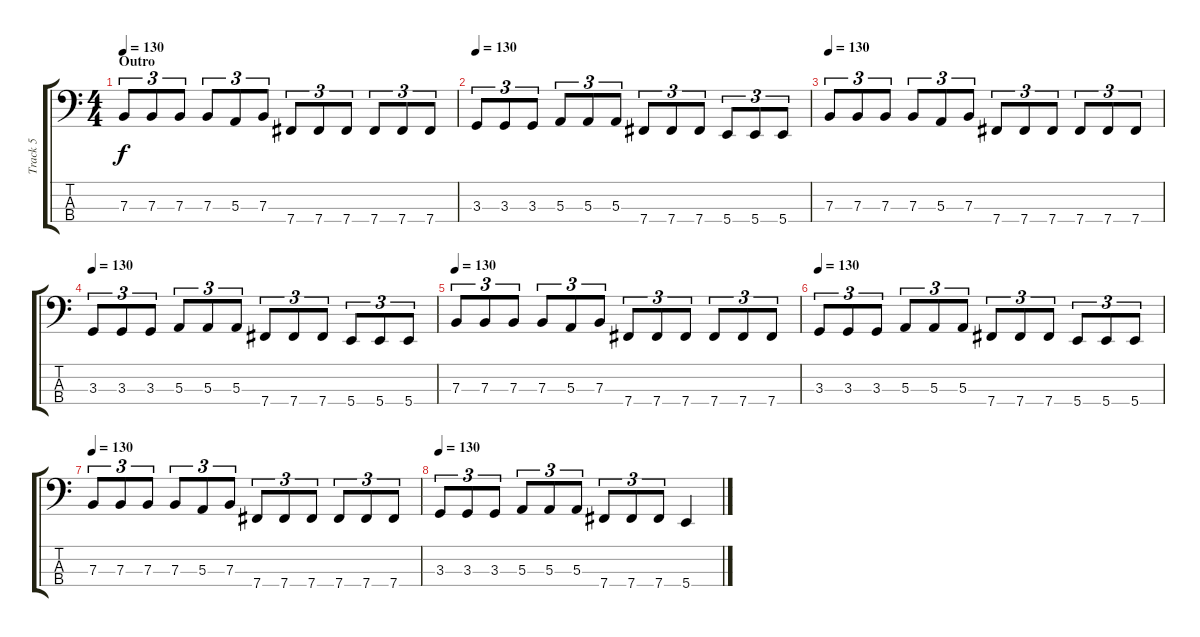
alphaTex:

\track ("Track 5" "Track 5") {instrument electricbassfinger}
\staff {score tabs}
\tuning (D2 A1 E1 B0) {hide}
\ts (4 4)
\section ("" "Outro")
\tempo 130
\clef f4
\ks c
7.3.8{tu (3 2) dy f} 7.3.8{tu (3 2)} 7.3.8{tu (3 2)} 7.3.8{tu (3 2)} 5.3.8{tu (3 2)} 7.3.8{tu (3 2)} 7.4.8{tu (3 2)} 7.4.8{tu (3 2)} 7.4.8{tu (3 2)} 7.4.8{tu (3 2)} 7.4.8{tu (3 2)} 7.4.8{tu (3 2)} |
\tempo 130
3.3.8{tu (3 2)} 3.3.8{tu (3 2)} 3.3.8{tu (3 2)} 5.3.8{tu (3 2)} 5.3.8{tu (3 2)} 5.3.8{tu (3 2)} 7.4.8{tu (3 2)} 7.4.8{tu (3 2)} 7.4.8{tu (3 2)} 5.4.8{tu (3 2)} 5.4.8{tu (3 2)} 5.4.8{tu (3 2)} |
\tempo 130
7.3.8{tu (3 2)} 7.3.8{tu (3 2)} 7.3.8{tu (3 2)} 7.3.8{tu (3 2)} 5.3.8{tu (3 2)} 7.3.8{tu (3 2)} 7.4.8{tu (3 2)} 7.4.8{tu (3 2)} 7.4.8{tu (3 2)} 7.4.8{tu (3 2)} 7.4.8{tu (3 2)} 7.4.8{tu (3 2)} |
\tempo 130
3.3.8{tu (3 2)} 3.3.8{tu (3 2)} 3.3.8{tu (3 2)} 5.3.8{tu (3 2)} 5.3.8{tu (3 2)} 5.3.8{tu (3 2)} 7.4.8{tu (3 2)} 7.4.8{tu (3 2)} 7.4.8{tu (3 2)} 5.4.8{tu (3 2)} 5.4.8{tu (3 2)} 5.4.8{tu (3 2)} |
\tempo 130
7.3.8{tu (3 2)} 7.3.8{tu (3 2)} 7.3.8{tu (3 2)} 7.3.8{tu (3 2)} 5.3.8{tu (3 2)} 7.3.8{tu (3 2)} 7.4.8{tu (3 2)} 7.4.8{tu (3 2)} 7.4.8{tu (3 2)} 7.4.8{tu (3 2)} 7.4.8{tu (3 2)} 7.4.8{tu (3 2)} |
\tempo 130
3.3.8{tu (3 2)} 3.3.8{tu (3 2)} 3.3.8{tu (3 2)} 5.3.8{tu (3 2)} 5.3.8{tu (3 2)} 5.3.8{tu (3 2)} 7.4.8{tu (3 2)} 7.4.8{tu (3 2)} 7.4.8{tu (3 2)} 5.4.8{tu (3 2)} 5.4.8{tu (3 2)} 5.4.8{tu (3 2)} |
\tempo 130
7.3.8{tu (3 2)} 7.3.8{tu (3 2)} 7.3.8{tu (3 2)} 7.3.8{tu (3 2)} 5.3.8{tu (3 2)} 7.3.8{tu (3 2)} 7.4.8{tu (3 2)} 7.4.8{tu (3 2)} 7.4.8{tu (3 2)} 7.4.8{tu (3 2)} 7.4.8{tu (3 2)} 7.4.8{tu (3 2)} |
\tempo 130
3.3.8{tu (3 2)} 3.3.8{tu (3 2)} 3.3.8{tu (3 2)} 5.3.8{tu (3 2)} 5.3.8{tu (3 2)} 5.3.8{tu (3 2)} 7.4.8{tu (3 2)} 7.4.8{tu (3 2)} 7.4.8{tu (3 2)} 5.4.4
